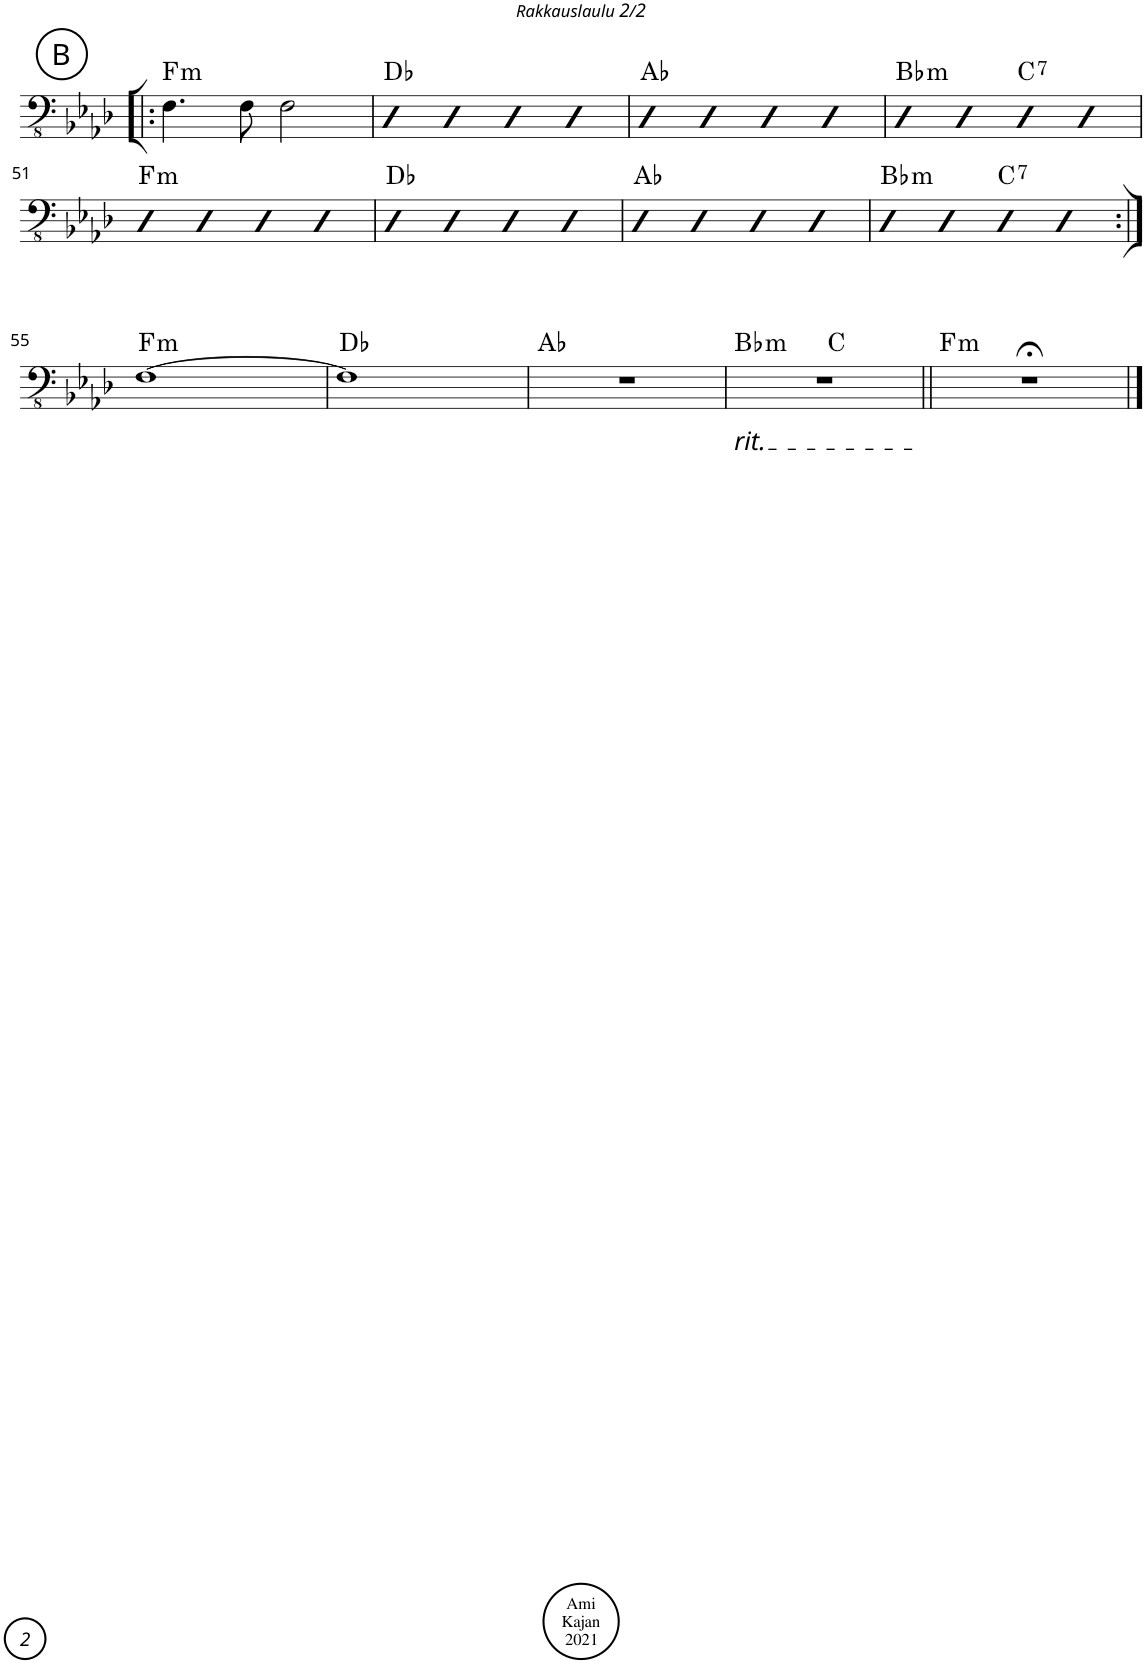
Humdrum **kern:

**kern	**harte
*part1	*part1
*staff1	*
*I"Acoustic Bass	*
*I'Bass	*
!!LO:PB:g=z
*clefFv4	*
*k[b-e-a-d-]	*
*M4/4	*
*met(c)	*
!!LO:REH:place=s1:a:cj:enc=circle:fs=14:t=B
=47!|:	=47!|:
!	!LO:H:kt=m
4.FF\	F:min
8FF\	.
2FF\	.
=48	=48
4DD-	Db:maj
4DD-	.
4DD-	.
4DD-	.
=49	=49
4DD-	Ab:maj
4DD-	.
4DD-	.
4DD-	.
=50	=50
!	!LO:H:kt=m
4DD-	Bb:min
4DD-	.
!	!LO:H:kt=7
4DD-	C:7
4DD-	.
!!LO:LB:g=z
=51	=51
!	!LO:H:kt=m
4DD-	F:min
4DD-	.
4DD-	.
4DD-	.
=52	=52
4DD-	Db:maj
4DD-	.
4DD-	.
4DD-	.
=53	=53
4DD-	Ab:maj
4DD-	.
4DD-	.
4DD-	.
=54	=54
!	!LO:H:kt=m
4DD-	Bb:min
4DD-	.
!	!LO:H:kt=7
4DD-	C:7
4DD-	.
!!LO:LB:g=z
=55:|!	=55:|!
!	!LO:H:kt=m
[1FF	F:min
=56	=56
1FF]	Db:maj
=57	=57
1r	Ab:maj
=58	=58
!LO:TX:b:i:t=rit.	!LO:H:kt=m
*^	*
1r	2ryy	Bb:min
.	2ryy	C:maj
=59||	=59||	=59||
!	!	!LO:H:kt=m
*v	*v	*
1r;<	F:min
==	==
*-	*-
